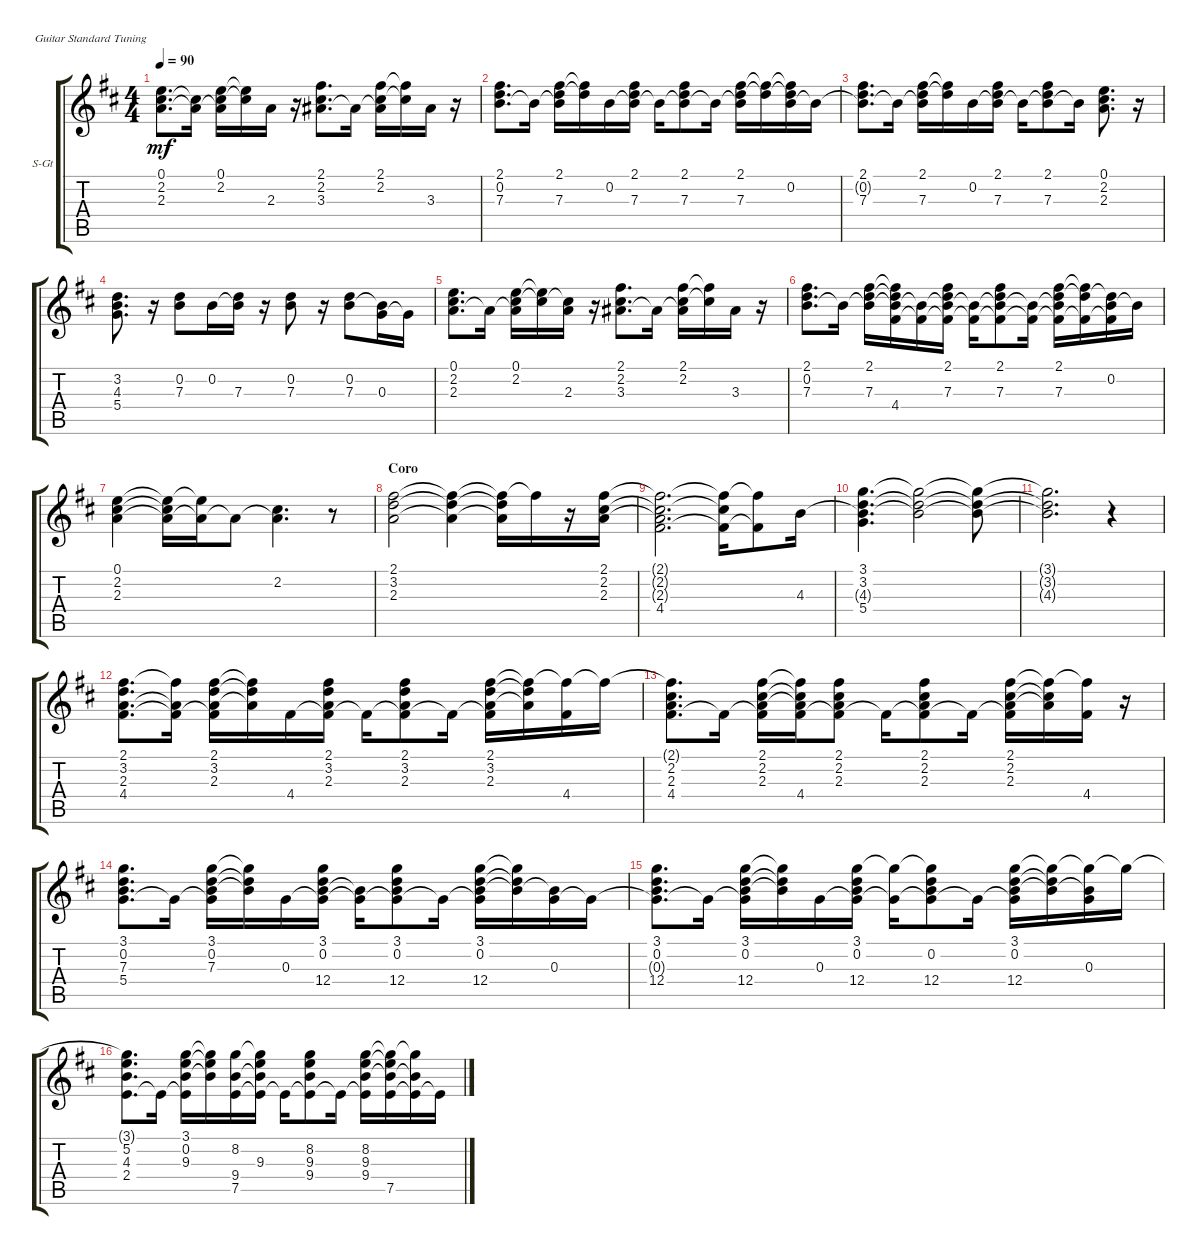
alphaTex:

\defaultSystemsLayout 4
\bracketExtendMode groupsimilarinstruments
\firstSystemTrackNameOrientation horizontal
\otherSystemsTrackNameOrientation horizontal
\track ("Steel Guitar" "S-Gt") {multiBarRest instrument acousticguitarsteel}
\staff {score tabs}
\tuning (E4 B3 G3 D3 A2 E2)
\ts (4 4)
\tempo 90
\clef g2
\scale
0.333333
\ks d
(2.3 2.2 0.1).8{d dy mf} (2.3{t} 2.2{t}).16 (2.3{t} 2.2 0.1).16 (2.2{t} 0.1{t}).16 2.3.16 r.16 (3.3 2.2 2.1).8{d} 3.3{t}.16 (3.3{t} 2.2 2.1).16 (2.2{t} 2.1{t}).16 3.3.16 r.16 |
\scale
0.333333 (7.3 0.2 2.1).8{d} 0.2{t}.16 (7.3 0.2{t} 2.1).16 (7.3{t} 2.1{t}).16 0.2.16 (7.3 0.2{t} 2.1).16 0.2{t}.16 (7.3 0.2{t} 2.1).8 0.2{t}.16 (7.3 0.2{t} 2.1).16 (7.3{t} 2.1{t}).16 (7.3{t} 0.2 2.1{t}).16 0.2{t}.16 |
\scale
0.333333 (7.3 0.2{t} 2.1).8{d} 0.2{t}.16 (7.3 0.2{t} 2.1).16 (7.3{t} 2.1{t}).16 0.2.16 (7.3 0.2{t} 2.1).16 0.2{t}.16 (7.3 0.2{t} 2.1).8 0.2{t}.16 (2.3 2.2 0.1).8{d} r.16 |
\scale
0.333333 (5.4 4.3 3.2).8{d} r.16 (7.3 0.2).8 0.2.16 (7.3 0.2{t}).16 r.16 (7.3 0.2).8 r.16 (7.3 0.2).8 (0.3 0.2{t}).16 0.3{t}.16 |
\scale
0.333333 (2.3 2.2 0.1).8{d} 2.3{t}.16 (2.3{t} 2.2 0.1).16 (2.2{t} 0.1{t}).16 (2.3 2.2{t}).16 r.16 (3.3 2.2 2.1).8{d} 3.3{t}.16 (3.3{t} 2.2 2.1).16 (2.2{t} 2.1{t}).16 3.3.16 r.16 |
\scale
0.333333 (7.3 0.2 2.1).8{d} 0.2{t}.16 (7.3 0.2{t} 2.1).16 (4.4 7.3{t} 0.2{t} 2.1{t}).16 (4.4{t} 0.2{t}).16 (4.4{t} 7.3 0.2{t} 2.1).16 (4.4{t} 0.2{t}).16 (4.4{t} 7.3 0.2{t} 2.1).8 (4.4{t} 0.2{t}).16 (4.4{t} 7.3 0.2{t} 2.1).16 (4.4{t} 7.3{t} 2.1{t}).16 (4.4{t} 7.3{t} 0.2).16 0.2{t}.16 |
\scale
0.333333 (2.3 2.2 0.1).4 (2.3{t} 2.2{t} 0.1{t}).16 (2.3{t} 0.1{t}).16 2.3{t}.8 (2.3{t} 2.2).4{d} r.8 |
\section ("" "Coro")
\scale
0.333333 (2.3 3.2 2.1).2 (2.3{t} 3.2{t} 2.1{t}).4 (2.3{t} 3.2{t} 2.1{t}).16 2.1{t}.16 r.16 (2.3 2.2 2.1).16 |
\scale
0.333333 (4.4 2.3{t} 2.2{t} 2.1{t}).2{d} (4.4{t} 2.2{t} 2.1{t}).16 (4.4{t} 2.1{t}).8 4.3.16 |
\scale
0.333333 (5.4 4.3{t} 3.2 3.1).4{d} (4.3{t} 3.2{t} 3.1{t}).2 (4.3{t} 3.2{t} 3.1{t}).8 |
\scale
0.333333 (4.3{t} 3.2{t} 3.1{t}).2{d} r.4 |
\scale
0.333333 (4.4 2.3 3.2 2.1).8{d} (4.4{t} 2.3{t} 2.1{t}).16 (4.4{t} 2.3 3.2 2.1).16 (2.3{t} 3.2{t} 2.1{t}).16 4.4.16 (4.4{t} 2.3 3.2 2.1).16 4.4{t}.16 (4.4{t} 2.3 3.2 2.1).8 4.4{t}.16 (4.4{t} 2.3 3.2 2.1).16 (2.3{t} 3.2{t} 2.1{t}).16 (4.4 2.1{t}).16 2.1{t}.16 |
\scale
0.333333 (4.4 2.3 2.2 2.1{t}).8{d} 4.4{t}.16 (4.4{t} 2.3 2.2 2.1).16 (4.4 2.3{t} 2.2{t} 2.1{t}).16 (4.4{t} 2.3 2.2 2.1).8 4.4{t}.16 (4.4{t} 2.3 2.2 2.1).8 4.4{t}.16 (4.4{t} 2.3 2.2 2.1).16 (2.3{t} 2.2{t} 2.1{t}).16 (4.4 2.1{t}).16 r.16 |
\scale
0.333333 (5.4 7.3 0.2 3.1).8{d} 5.4{t}.16 (5.4{t} 7.3 0.2 3.1).16 (7.3{t} 0.2{t} 3.1{t}).16 0.3.16 (12.4 0.3{t} 0.2 3.1).16 (0.3{t} 0.2{t}).16 (12.4 0.3{t} 0.2 3.1).8 0.3{t}.16 (12.4 0.3{t} 0.2 3.1).16 (12.4{t} 0.2{t} 3.1{t}).16 (0.3 0.2{t}).16 0.3{t}.16 |
\scale
0.333333 (12.4 0.3{t} 0.2 3.1).8{d} 0.3{t}.16 (12.4 0.3{t} 0.2 3.1).16 (12.4{t} 0.2{t} 3.1{t}).16 0.3.16 (12.4 0.3{t} 0.2 3.1).16 (0.3{t} 3.1{t}).16 (12.4 0.3{t} 0.2 3.1{t}).8 0.3{t}.16 (12.4 0.3{t} 0.2 3.1).16 (12.4{t} 0.2{t} 3.1{t}).16 (0.3 0.2{t} 3.1{t}).16 3.1{t}.16 |
\scale
0.333333 (2.4 4.3 5.2 3.1{t}).8{d} 2.4{t}.16 (2.4{t} 9.3 0.2 3.1).16 (9.3{t} 0.2{t} 3.1{t}).16 (7.5 9.4 8.2).16 (7.5{t} 9.4{t} 9.3 8.2{t}).16 7.5{t}.16 (7.5{t} 9.4 9.3 8.2).8 7.5{t}.16 (7.5{t} 9.4 9.3 8.2).16 (7.5 9.4{t} 9.3{t} 8.2{t}).16 (7.5{t} 9.4{t} 8.2{t}).16 7.5{t}.16
